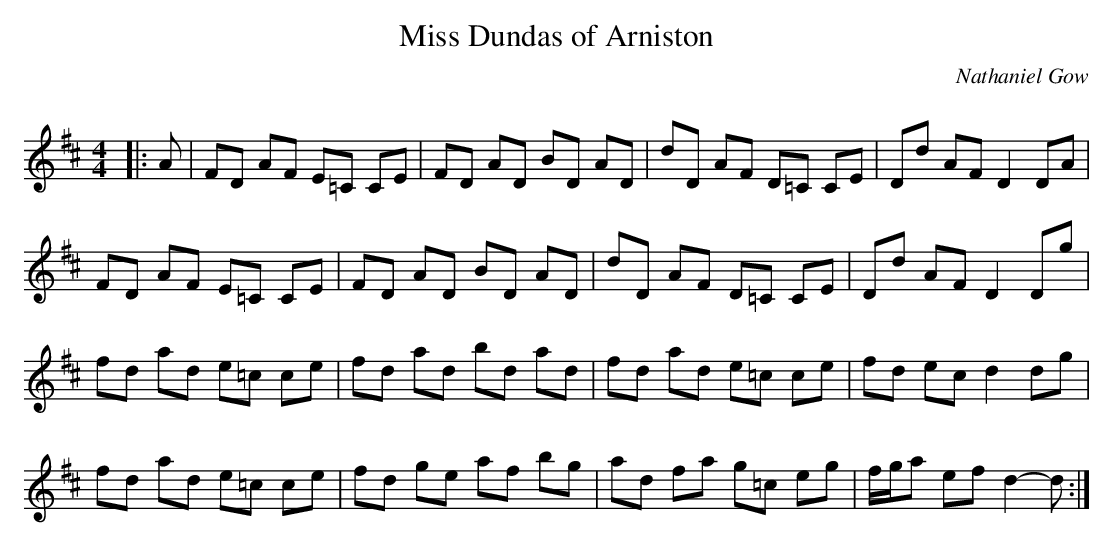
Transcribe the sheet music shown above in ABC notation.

X:1
T: Miss Dundas of Arniston
C:Nathaniel Gow
Q: 232
K:D
M:4/4
L:1/8
|:A|FD AF E=C CE|FD AD BD AD|dD AF D=C CE|Dd AF D2 DA|
FD AF E=C CE|FD AD BD AD|dD AF D=C CE|Dd AF D2 Dg|
fd ad e=c ce|fd ad bd ad|fd ad e=c ce|fd ec d2 dg|
fd ad e=c ce|fd ge af bg|ad fa g=c eg|f1/2g1/2a ef d2-d:|
